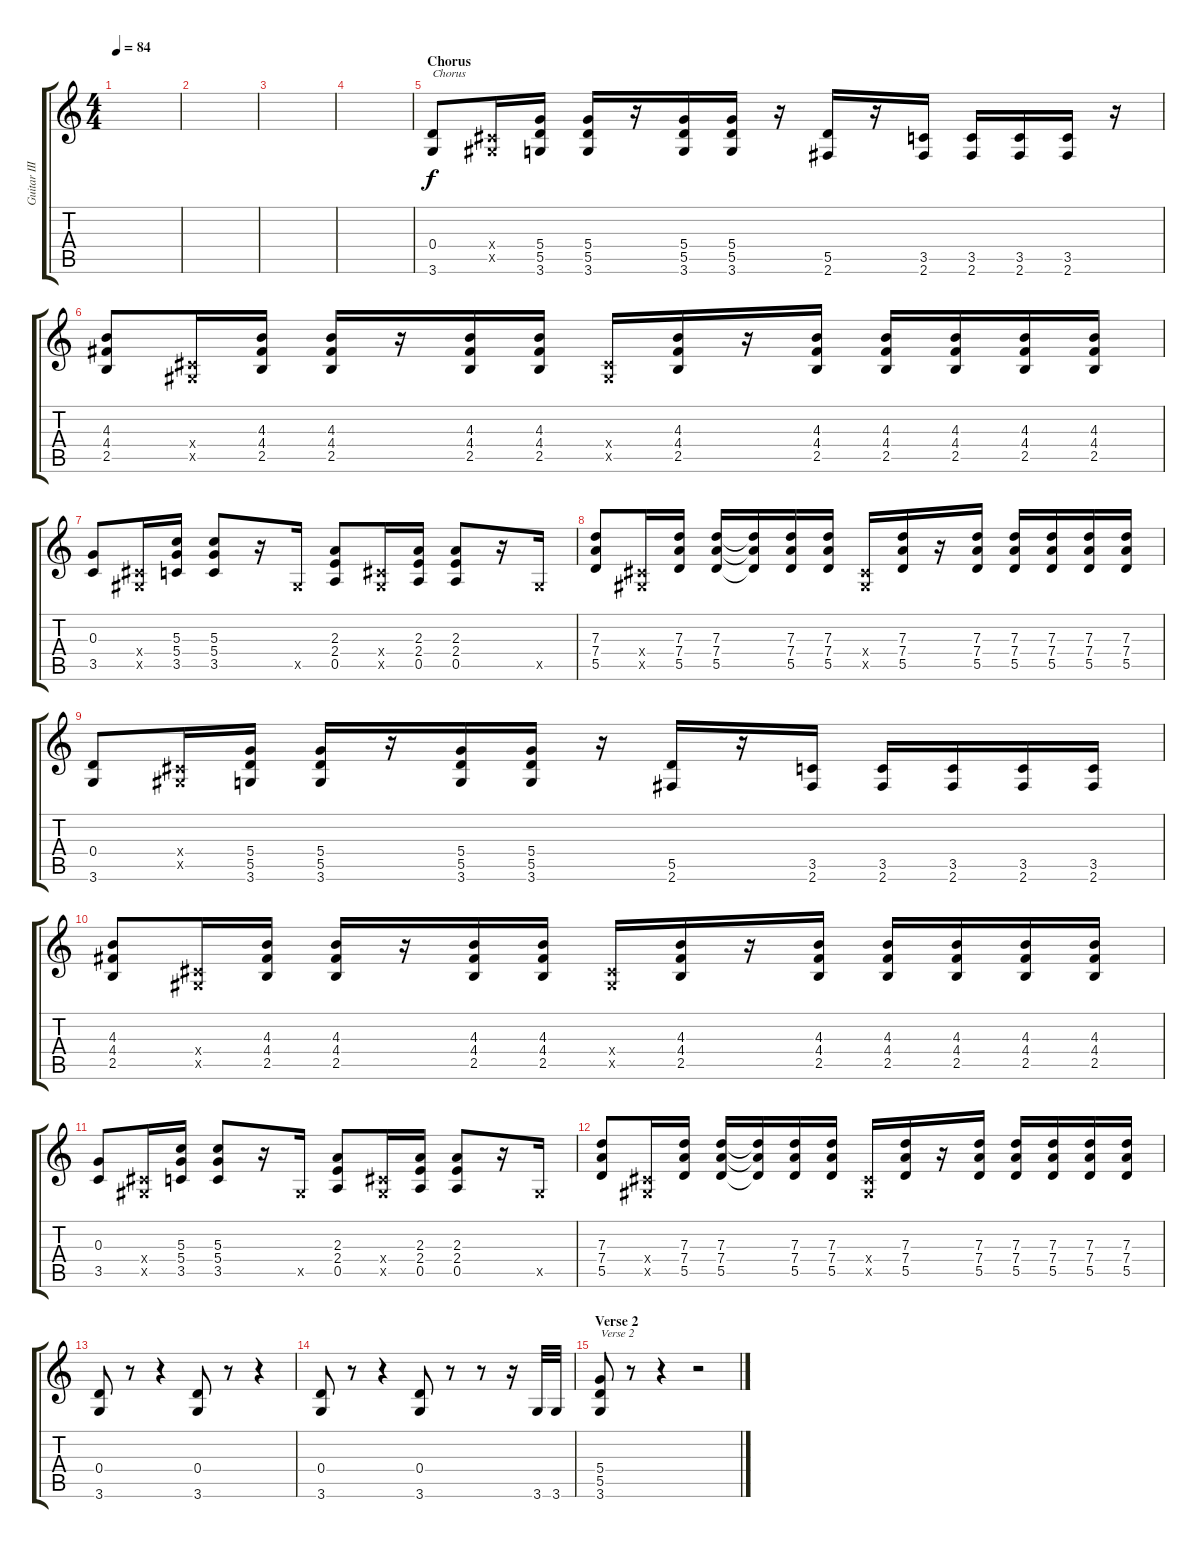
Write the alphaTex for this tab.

\track ("Guitar III (elec.)" "Guitar III") {instrument overdrivenguitar}
\staff {score tabs}
\tuning (E4 B3 G3 D3 A2 E2) {hide}
\ts (4 4)
\tempo 84
\clef g2
\ks c
|
|
|
|
\section ("" "Chorus")
(0.4 3.6).8{txt "Chorus"} (-1.4{x} -1.5{x}).16 (5.4 5.5 3.6).16 (5.4 5.5 3.6).16 r.16 (5.4 5.5 3.6).16 (5.4 5.5 3.6).16 r.16 (5.5 2.6).16 r.16 (3.5 2.6).16 (3.5 2.6).16 (3.5 2.6).16 (3.5 2.6).16 r.16 |
(4.3 4.4 2.5).8 (-1.4{x} -1.5{x}).16 (4.3 4.4 2.5).16 (4.3 4.4 2.5).16 r.16 (4.3 4.4 2.5).16 (4.3 4.4 2.5).16 (-1.4{x} -1.5{x}).16 (4.3 4.4 2.5).16 r.16 (4.3 4.4 2.5).16 (4.3 4.4 2.5).16 (4.3 4.4 2.5).16 (4.3 4.4 2.5).16 (4.3 4.4 2.5).16 |
(0.3 3.5).8 (-1.4{x} -1.5{x}).16 (5.3 5.4 3.5).16 (5.3 5.4 3.5).8 r.16 -1.5{x}.16 (2.3 2.4 0.5).8 (-1.4{x} -1.5{x}).16 (2.3 2.4 0.5).16 (2.3 2.4 0.5).8 r.16 -1.5{x}.16 |
(7.3 7.4 5.5).8 (-1.4{x} -1.5{x}).16 (7.3 7.4 5.5).16 (7.3 7.4 5.5).16 (7.3{t} 7.4{t} 5.5{t}).16 (7.3 7.4 5.5).16 (7.3 7.4 5.5).16 (-1.4{x} -1.5{x}).16 (7.3 7.4 5.5).16 r.16 (7.3 7.4 5.5).16 (7.3 7.4 5.5).16 (7.3 7.4 5.5).16 (7.3 7.4 5.5).16 (7.3 7.4 5.5).16 |
(0.4 3.6).8 (-1.4{x} -1.5{x}).16 (5.4 5.5 3.6).16 (5.4 5.5 3.6).16 r.16 (5.4 5.5 3.6).16 (5.4 5.5 3.6).16 r.16 (5.5 2.6).16 r.16 (3.5 2.6).16 (3.5 2.6).16 (3.5 2.6).16 (3.5 2.6).16 (3.5 2.6).16 |
(4.3 4.4 2.5).8 (-1.4{x} -1.5{x}).16 (4.3 4.4 2.5).16 (4.3 4.4 2.5).16 r.16 (4.3 4.4 2.5).16 (4.3 4.4 2.5).16 (-1.4{x} -1.5{x}).16 (4.3 4.4 2.5).16 r.16 (4.3 4.4 2.5).16 (4.3 4.4 2.5).16 (4.3 4.4 2.5).16 (4.3 4.4 2.5).16 (4.3 4.4 2.5).16 |
(0.3 3.5).8 (-1.4{x} -1.5{x}).16 (5.3 5.4 3.5).16 (5.3 5.4 3.5).8 r.16 -1.5{x}.16 (2.3 2.4 0.5).8 (-1.4{x} -1.5{x}).16 (2.3 2.4 0.5).16 (2.3 2.4 0.5).8 r.16 -1.5{x}.16 |
(7.3 7.4 5.5).8 (-1.4{x} -1.5{x}).16 (7.3 7.4 5.5).16 (7.3 7.4 5.5).16 (7.3{t} 7.4{t} 5.5{t}).16 (7.3 7.4 5.5).16 (7.3 7.4 5.5).16 (-1.4{x} -1.5{x}).16 (7.3 7.4 5.5).16 r.16 (7.3 7.4 5.5).16 (7.3 7.4 5.5).16 (7.3 7.4 5.5).16 (7.3 7.4 5.5).16 (7.3 7.4 5.5).16 |
(0.4 3.6).8 r.8 r.4 (0.4 3.6).8 r.8 r.4 |
(0.4 3.6).8 r.8 r.4 (0.4 3.6).8 r.8 r.8 r.16 3.6.32 3.6.32 |
\section ("" "Verse 2")
(5.4 5.5 3.6).8{txt "Verse 2"} r.8 r.4 r.2
